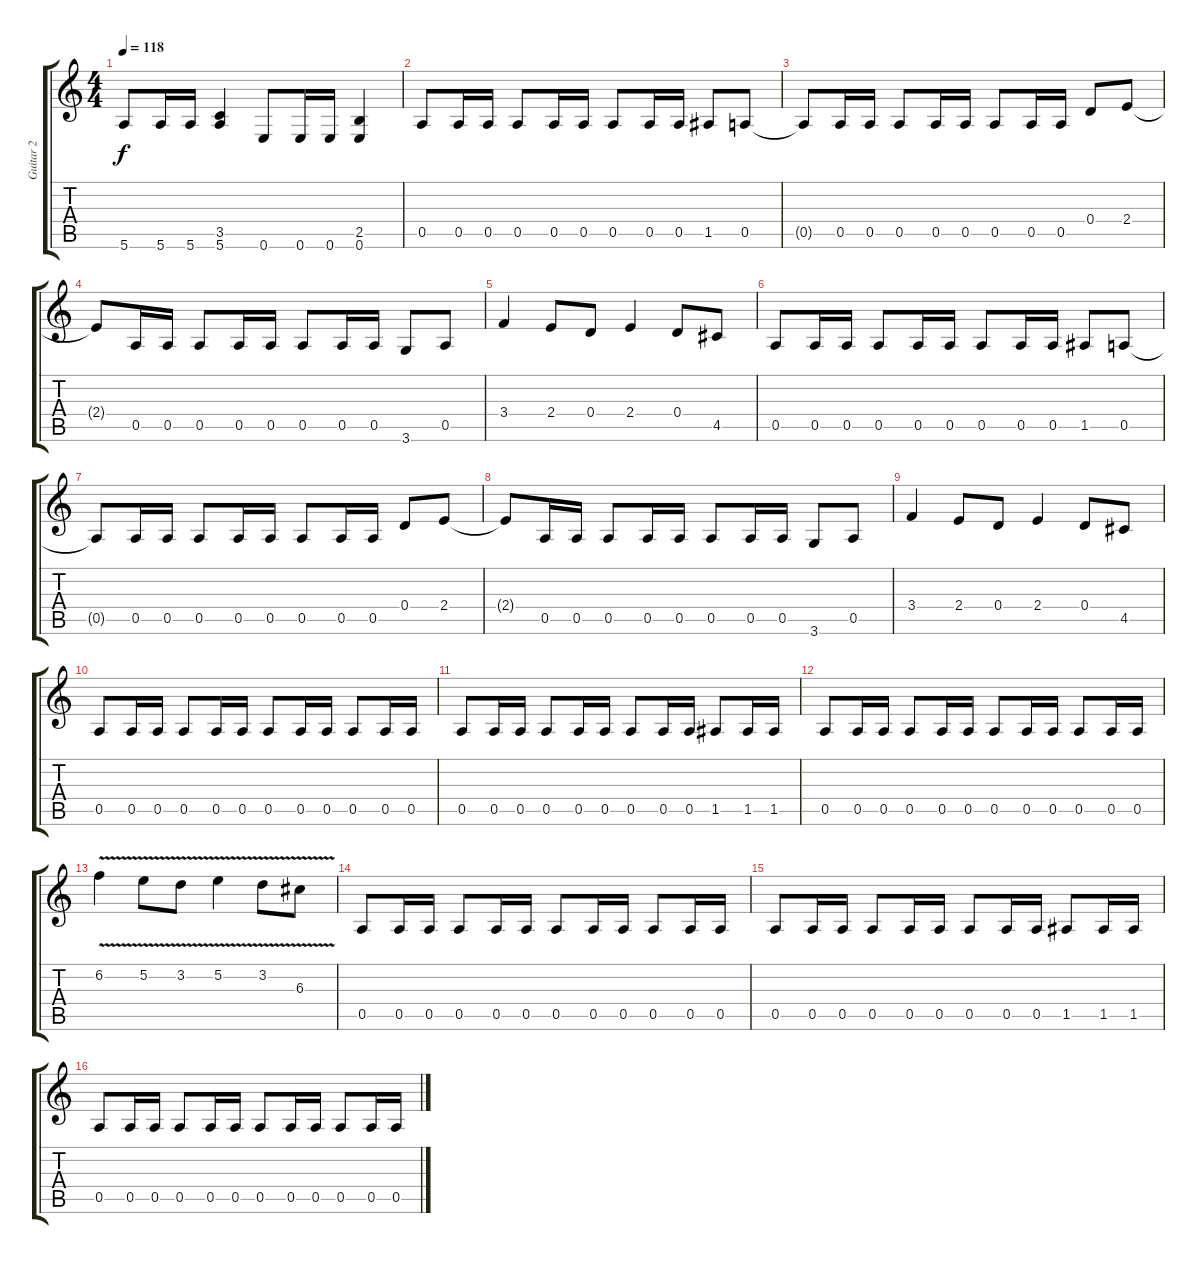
\track ("Guitar 2" "Guitar 2") {instrument distortionguitar}
\staff {score tabs}
\tuning (E4 B3 G3 D3 A2 E2) {hide}
\ts (4 4)
\tempo 118
\clef g2
\ks c
5.6.8{dy f} 5.6.16 5.6.16 (3.5 5.6).4 0.6.8 0.6.16 0.6.16 (2.5 0.6).4 |
0.5.8 0.5.16 0.5.16 0.5.8 0.5.16 0.5.16 0.5.8 0.5.16 0.5.16 1.5.8 0.5.8 |
0.5{t}.8 0.5.16 0.5.16 0.5.8 0.5.16 0.5.16 0.5.8 0.5.16 0.5.16 0.4.8 2.4.8 |
2.4{t}.8 0.5.16 0.5.16 0.5.8 0.5.16 0.5.16 0.5.8 0.5.16 0.5.16 3.6.8 0.5.8 |
3.4.4 2.4.8 0.4.8 2.4.4 0.4.8 4.5.8 |
0.5.8 0.5.16 0.5.16 0.5.8 0.5.16 0.5.16 0.5.8 0.5.16 0.5.16 1.5.8 0.5.8 |
0.5{t}.8 0.5.16 0.5.16 0.5.8 0.5.16 0.5.16 0.5.8 0.5.16 0.5.16 0.4.8 2.4.8 |
2.4{t}.8 0.5.16 0.5.16 0.5.8 0.5.16 0.5.16 0.5.8 0.5.16 0.5.16 3.6.8 0.5.8 |
3.4.4 2.4.8 0.4.8 2.4.4 0.4.8 4.5.8 |
0.5.8 0.5.16 0.5.16 0.5.8 0.5.16 0.5.16 0.5.8 0.5.16 0.5.16 0.5.8 0.5.16 0.5.16 |
0.5.8 0.5.16 0.5.16 0.5.8 0.5.16 0.5.16 0.5.8 0.5.16 0.5.16 1.5.8 1.5.16 1.5.16 |
0.5.8 0.5.16 0.5.16 0.5.8 0.5.16 0.5.16 0.5.8 0.5.16 0.5.16 0.5.8 0.5.16 0.5.16 |
6.2{v}.4 5.2{v}.8 3.2{v}.8 5.2{v}.4 3.2{v}.8 6.3{v}.8 |
0.5.8 0.5.16 0.5.16 0.5.8 0.5.16 0.5.16 0.5.8 0.5.16 0.5.16 0.5.8 0.5.16 0.5.16 |
0.5.8 0.5.16 0.5.16 0.5.8 0.5.16 0.5.16 0.5.8 0.5.16 0.5.16 1.5.8 1.5.16 1.5.16 |
0.5.8 0.5.16 0.5.16 0.5.8 0.5.16 0.5.16 0.5.8 0.5.16 0.5.16 0.5.8 0.5.16 0.5.16
